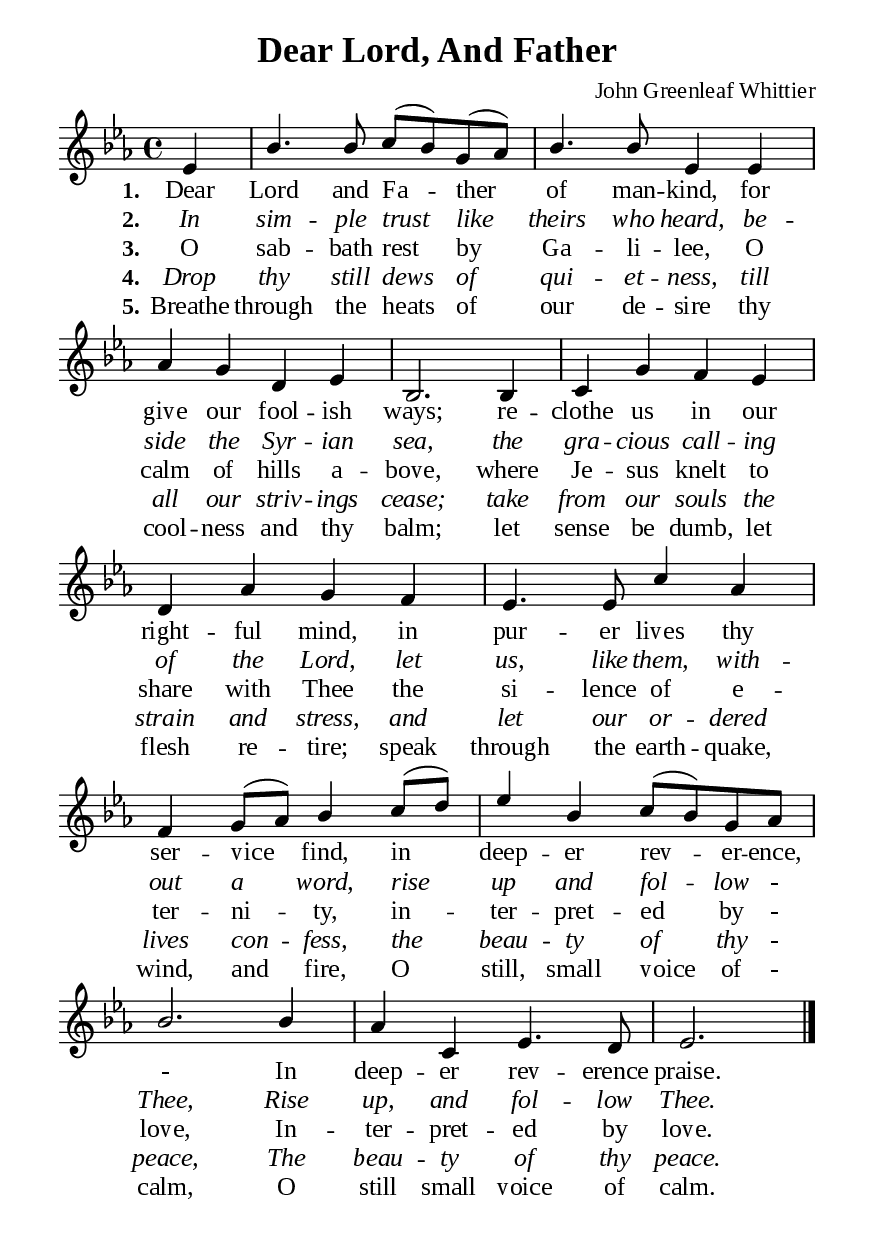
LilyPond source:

\version "2.18.2"

\header {
  title = "Dear Lord, And Father"
  composer = "John Greenleaf Whittier"
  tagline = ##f
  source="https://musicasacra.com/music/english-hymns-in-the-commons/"
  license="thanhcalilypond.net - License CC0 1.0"
}

global= {
  \key ees \major
  \time 4/4
  \override Score.BarNumber.break-visibility = ##(#f #f #f)
}

\paper {
  #(set-paper-size "a5")
  top-margin = 5\mm
  bottom-marign = 10\mm
  left-margin = 10\mm
  right-margin = 10\mm
  indent = #0
  #(define fonts
	 (make-pango-font-tree "Liberation Serif"
	 		       "Liberation Serif"
			       "Liberation Serif"
			       (/ 20 20)))

  page-count = #1
}

printItalic = \with {
  \override LyricText.font-shape = #'italic
}

% Verse music
musicVerseSoprano = \relative c' {
                    \partial 4 ees4 |
  %{	01	%} bes'4. bes8 c (bes) g (aes) |
  %{	02	%} bes4. bes8 ees,4 ees |
  %{	03	%} aes g d ees |
  %{	04	%} bes2. bes4 |
  %{	05	%} c g' f ees |
  %{	06	%} d aes' g f |
  %{	07	%} ees4. ees8 c'4 aes |
  %{	08	%} f g8 (aes) bes4 c8 (d) |
  %{	09	%} ees4 bes c8 (bes) g aes |
  %{	10	%} bes2. bes4 |
  %{	11	%} aes c, ees4. d8
  %{	12	%} ees2. \bar "|."
}

% Verse lyrics
verseOne = \lyricmode {
  \set stanza = #"1."
  Dear Lord and Fa -- ther of man -- kind, for give our fool -- ish ways;
  re -- clothe us in our right -- ful mind, in pur -- er lives thy ser -- vice find,
  in deep -- er rev -- er -- ence, -
  In deep -- er rev -- erence praise.
}

verseTwo = \lyricmode {
  \set stanza = #"2."
  In sim -- ple trust like theirs who heard, be -- side the Syr -- ian sea,
  the gra -- cious call -- ing of the Lord, let us, like them, with -- out a word,
  rise up and fol -- low - Thee,
  Rise up, and fol -- low Thee.
}

verseThree = \lyricmode {
  \set stanza = #"3."
  O sab -- bath rest by Ga -- li -- lee, O calm of hills a -- bove,
  where Je -- sus knelt to share with Thee the si -- lence of e -- ter -- ni -- ty,
  in -- ter -- pret -- ed by - love,
  In -- ter -- pret -- ed by love.
}

verseFour = \lyricmode {
  \set stanza = #"4."
  Drop thy still dews of qui -- et -- ness, till all our striv -- ings cease;
  take from our souls the strain and stress, and let our or -- dered lives con -- fess,
  the beau -- ty of thy - peace,
  The beau -- ty of thy peace.
}

verseFive = \lyricmode {
  \set stanza = #"5."
  Breathe through the heats of our de -- sire thy cool -- ness and thy balm;
  let sense be dumb, let flesh re -- tire; speak through the earth -- quake, wind, and fire,
  O still, small voice of - calm, O still small voice of calm.
}

% Layout
\score {
    \new ChoirStaff <<
      \new Staff <<
        \clef "treble"
        \new Voice = "sopranos" { \global \stemUp \slurUp \musicVerseSoprano }
      >>
      \new Lyrics \lyricsto sopranos \verseOne
      \new Lyrics \printItalic \lyricsto sopranos \verseTwo
      \new Lyrics \lyricsto sopranos \verseThree
      \new Lyrics \printItalic \lyricsto sopranos \verseFour
      \new Lyrics \lyricsto sopranos \verseFive
    >>
}
